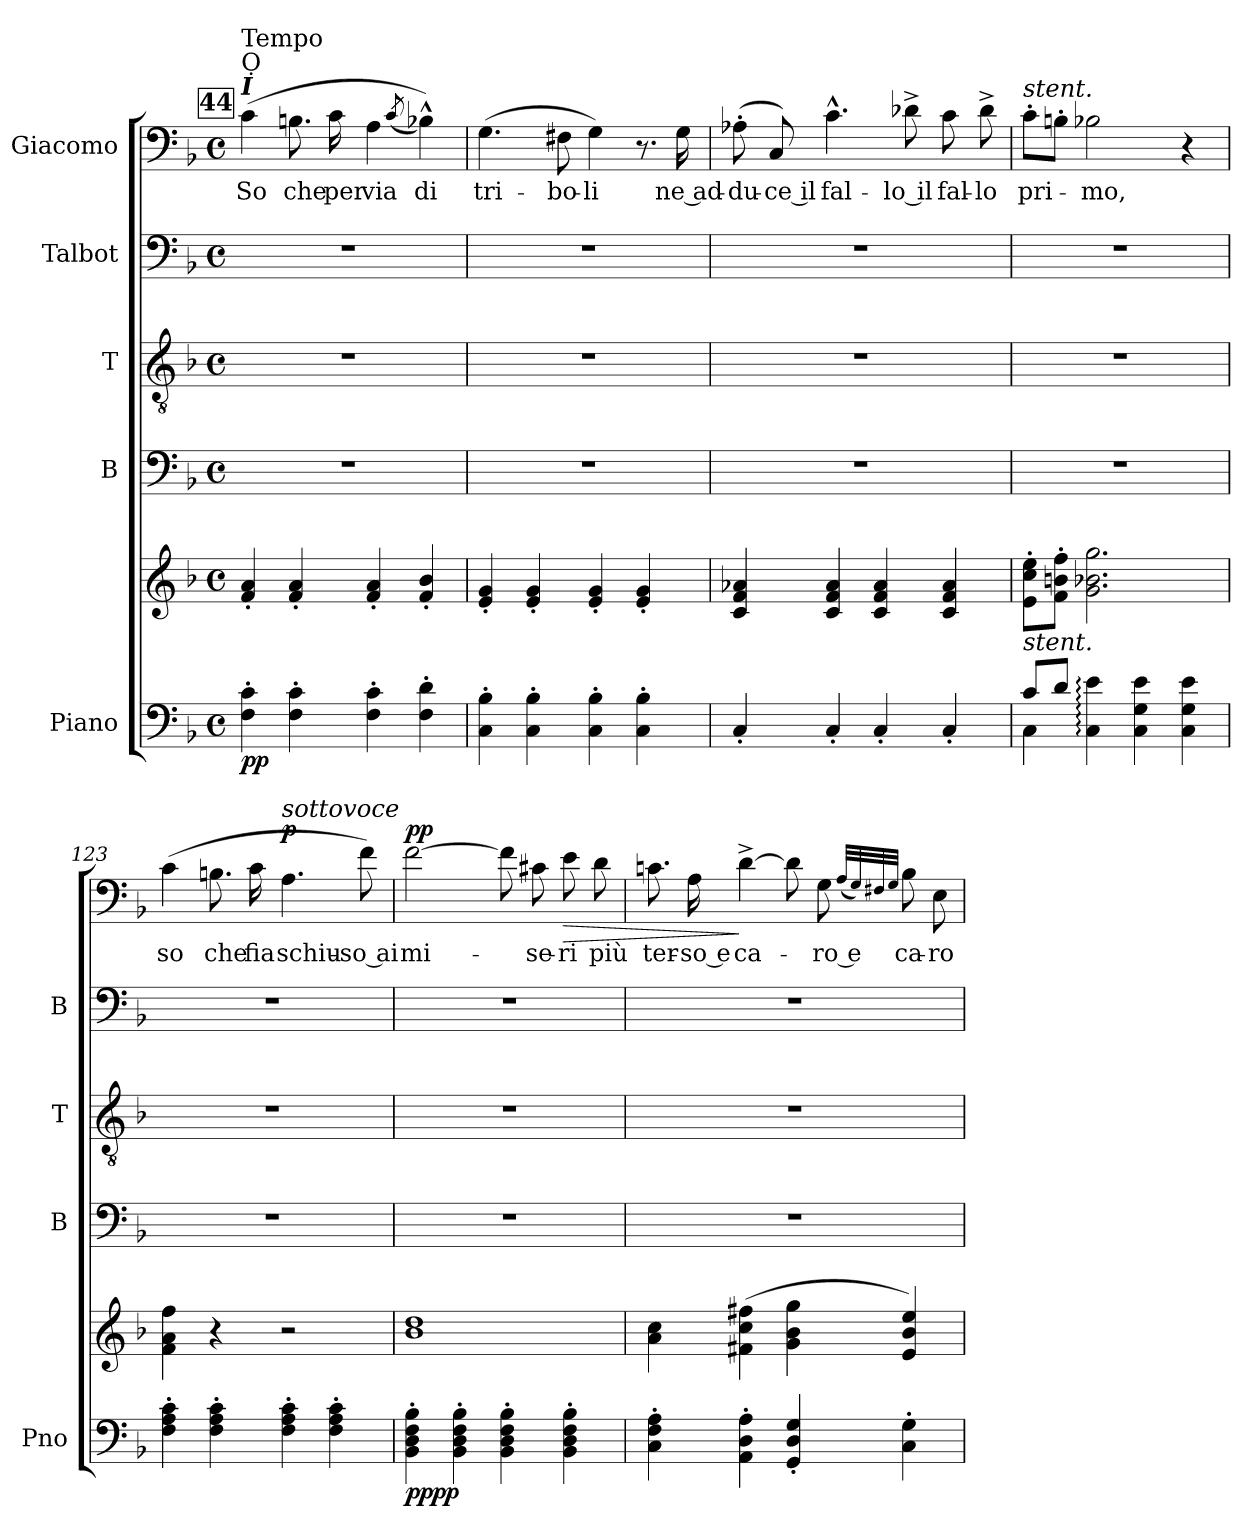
**kern	**kern	**dynam	**kern	**kern	**kern	**kern	**text	**dynam
*part5	*part5	*part5	*part4	*part3	*part2	*part1	*part1	*part1
*staff6	*staff5	*staff5/6	*staff4	*staff3	*staff2	*staff1	*staff1	*staff1
*I"Piano	*	*	*I"B	*I"T	*I"Talbot	*I"Giacomo	*	*
*I'Pno	*	*	*I'B	*I'T	*I'B	*	*	*
*clefF4	*clefG2	*	*clefF4	*clefGv2	*clefF4	*clefF4	*	*
*k[b-]	*k[b-]	*	*k[b-]	*k[b-]	*k[b-]	*k[b-]	*	*
*M4/4	*M4/4	*	*M4/4	*M4/4	*M4/4	*M4/4	*	*
*met(c)	*met(c)	*	*met(c)	*met(c)	*met(c)	*met(c)	*	*
!!LO:REH:place=s1:a:B:fs=14:t=44
=119	=119	=119	=119	=119	=119	=119	=119	=119
!	!	!	!	!	!	!LO:TX:a:Bi:t=I	!	!
!	!	!	!	!	!	!LO:TX:a:t=Ọ	!	!
!	!	!	!	!	!	!LO:TX:a:t=Tempo	!	!
!	!	!LO:DY:b=2	!	!	!	!	!LO:LY:b	!
!	!	!LO:DY:n=1:b	!	!	!	!	!	!
4F\' 4c\'	4f/' 4a/'	p p	1r	1r	1r	(4c\	So	.
!	!	!	!	!	!	!	!LO:LY:b	!
4F\' 4c\'	4f/' 4a/'	.	.	.	.	8.Bn\	che	.
!	!	!	!	!	!	!	!LO:LY:b	!
.	.	.	.	.	.	16c\	per	.
!	!	!	!	!	!	!	!LO:LY:b	!
4F\' 4c\'	4f/' 4a/'	.	.	.	.	4A\	via	.
.	.	.	.	.	.	(8qc/	.	.
!	!	!	!	!	!	!	!LO:LY:b	!
4F\' 4d\'	4f/' 4b-/'	.	.	.	.	4B-X^^\))	di	.
=120	=120	=120	=120	=120	=120	=120	=120	=120
!	!	!	!	!	!	!	!LO:LY:b	!
4C\' 4B-\'	4e/' 4g/'	.	1r	1r	1r	(4.G\	tri-	.
4C\' 4B-\'	4e/' 4g/'	.	.	.	.	.	.	.
!	!	!	!	!	!	!	!LO:LY:b	!
.	.	.	.	.	.	8F#X\	-bo-	.
!	!	!	!	!	!	!	!LO:LY:b	!
4C\' 4B-\'	4e/' 4g/'	.	.	.	.	4G\)	-li	.
4C\' 4B-\'	4e/' 4g/'	.	.	.	.	8.r	.	.
!	!	!	!	!	!	!	!LO:LY:b	!
.	.	.	.	.	.	16G\	ne ad-	.
=121	=121	=121	=121	=121	=121	=121	=121	=121
!	!	!	!	!	!	!	!LO:LY:b	!
4C'/	4c/ 4f/ 4a-X/	.	1r	1r	1r	(8A-X'\	-du-	.
!	!	!	!	!	!	!	!LO:LY:b	!
.	.	.	.	.	.	8C/)	-ce il	.
!	!	!	!	!	!	!	!LO:LY:b	!
4C'/	4c/ 4f/ 4a-/	.	.	.	.	4.c^^\	fal-	.
4C'/	4c/ 4f/ 4a-/	.	.	.	.	.	.	.
!	!	!	!	!	!	!	!LO:LY:b	!
.	.	.	.	.	.	8d-X^\	-lo il	.
!	!	!	!	!	!	!	!LO:LY:b	!
4C'/	4c/ 4f/ 4a-/	.	.	.	.	8c\	fal-	.
!	!	!	!	!	!	!	!LO:LY:b	!
.	.	.	.	.	.	8d-^\	-lo	.
!!LO:LB:g=z
=122	=122	=122	=122	=122	=122	=122	=122	=122
*^	*	*	*	*	*	*	*	*
!	!	!	!	!	!	!	!LO:TX:a:i:t=stent.	!	!
!LO:TX:a:i:t=stent.	!	!	!	!	!	!	!	!	!
!	!	!	!	!	!	!	!	!LO:LY:b	!
8c/L	4C\	8e\' 8cc\' 8ee\'L	.	1r	1r	1r	8c'\L	pri-	.
8d/J	.	8f\' 8bn\' 8ff\'J	.	.	.	.	8Bn'\J	.	.
!	!	!	!	!	!	!	!	!LO:LY:b	!
4C\: 4e\:	2.ryy	2.g\ 2.b-X\ 2.gg\	.	.	.	.	2B-X\	-mo,	.
4C\ 4G\ 4e\	.	.	.	.	.	.	.	.	.
4C\ 4G\ 4e\	.	.	.	.	.	.	4r	.	.
*v	*v	*	*	*	*	*	*	*	*
=123	=123	=123	=123	=123	=123	=123	=123	=123
!	!	!	!	!	!	!	!LO:LY:b	!
4F\' 4A\' 4c\'	4f\ 4a\ 4ff\	.	1r	1r	1r	(4c\	so	.
!	!	!	!	!	!	!	!LO:LY:b	!
4F\' 4A\' 4c\'	4r	.	.	.	.	8.Bn\	che	.
!	!	!	!	!	!	!	!LO:LY:b	!
.	.	.	.	.	.	16c\	fia	.
!	!	!	!	!	!	!LO:TX:a:i:t=sottovoce	!	!
!	!	!	!	!	!	!	!LO:LY:b	!LO:DY:a
4F\' 4A\' 4c\'	2r	.	.	.	.	4.A\	schiu-	p
4F\' 4A\' 4c\'	.	.	.	.	.	.	.	.
!	!	!	!	!	!	!	!LO:LY:b	!
.	.	.	.	.	.	8f\)	-so ai	.
=124	=124	=124	=124	=124	=124	=124	=124	=124
!	!	!LO:DY:b=2	!	!	!	!	!LO:LY:b	!
!	!	!LO:DY:n=1:b	!	!	!	!	!	!LO:DY:a
4BB-\' 4D\' 4F\' 4B-\'	1b- 1dd	pp pp	1r	1r	1r	[2f\	mi-	pp
4BB-\' 4D\' 4F\' 4B-\'	.	.	.	.	.	.	.	.
4BB-\' 4D\' 4F\' 4B-\'	.	.	.	.	.	8f\]	.	.
!	!	!	!	!	!	!	!LO:LY:b	!
.	.	.	.	.	.	8c#X\	-se-	.
!	!	!	!	!	!	!	!LO:LY:b	!LO:HP:b
4BB-\' 4D\' 4F\' 4B-\'	.	.	.	.	.	8e\	-ri	>
!	!	!	!	!	!	!	!LO:LY:b	!
.	.	.	.	.	.	8d\	più	.
=125	=125	=125	=125	=125	=125	=125	=125	=125
!	!	!	!	!	!	!	!LO:LY:b	!
4C\' 4F\' 4A\'	4a\ 4cc\	.	1r	1r	1r	8.cn\	ter-	.
!	!	!	!	!	!	!	!LO:LY:b	!
.	.	.	.	.	.	16A\	-so e	.
!	!	!	!	!	!	!	!LO:LY:b	!
4AA\' 4D\' 4A\'	(4f#X\ 4cc\ 4ff#X\	.	.	.	.	[4d^\	ca-	]
4GG/' 4D/' 4G/'	4g\ 4b-\ 4gg\	.	.	.	.	8d\]	.	.
!	!	!	!	!	!	!	!LO:LY:b	!
.	.	.	.	.	.	8G\	-ro e	.
.	.	.	.	.	.	(32qA/LLL	.	.
.	.	.	.	.	.	32qG/)	.	.
.	.	.	.	.	.	32qF#X/	.	.
.	.	.	.	.	.	32qG/JJJ	.	.
!	!	!	!	!	!	!	!LO:LY:b	!
4C\' 4G\'	4e/ 4b-/ 4ee/)	.	.	.	.	8B-\	ca-	.
!	!	!	!	!	!	!	!LO:LY:b	!
.	.	.	.	.	.	8E\	-ro	.
=	=	=	=	=	=	=	=	=
*-	*-	*-	*-	*-	*-	*-	*-	*-
